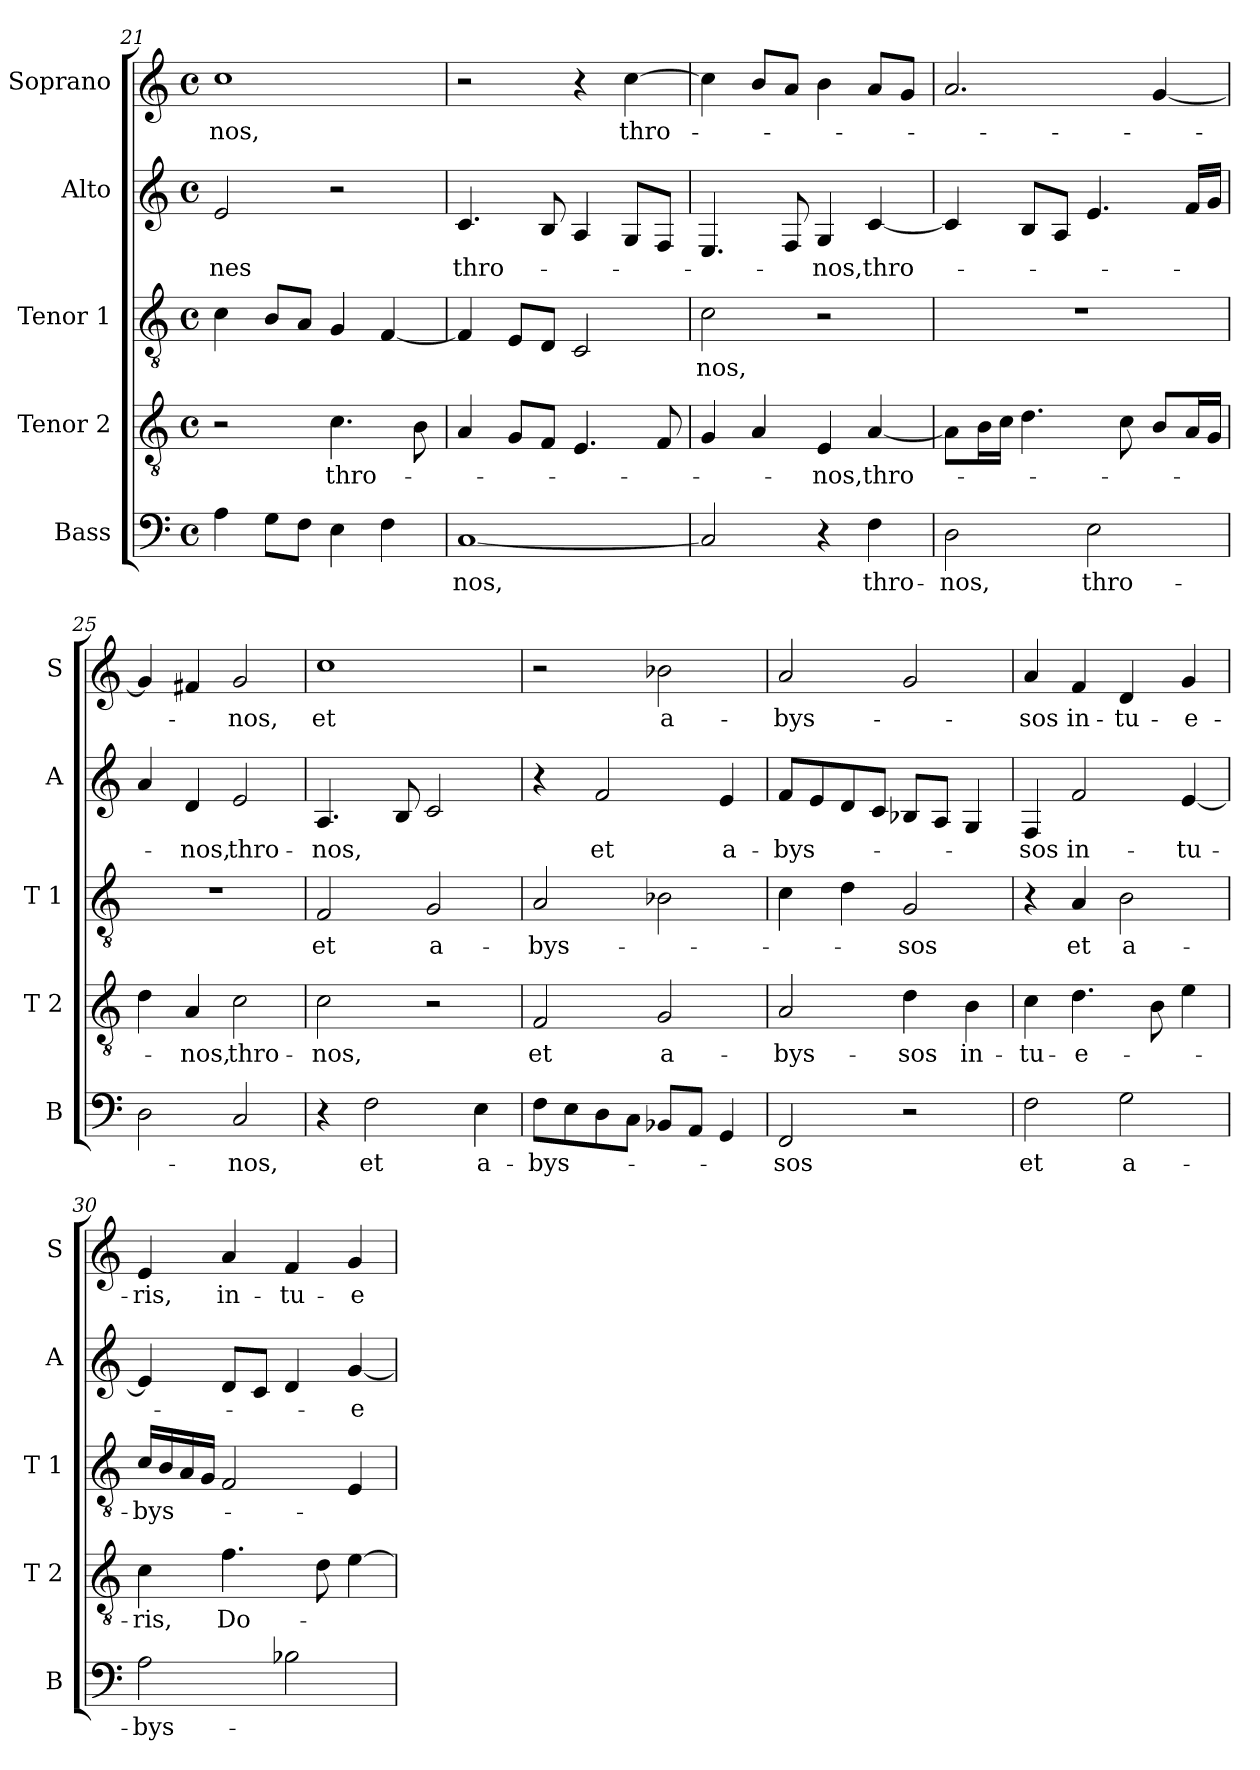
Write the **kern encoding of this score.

**kern	**text	**kern	**text	**kern	**text	**kern	**text	**kern	**text
*part5	*part5	*part4	*part4	*part3	*part3	*part2	*part2	*part1	*part1
*staff5	*staff5	*staff4	*staff4	*staff3	*staff3	*staff2	*staff2	*staff1	*staff1
*I"Bass	*	*I"Tenor 2	*	*I"Tenor 1	*	*I"Alto	*	*I"Soprano	*
*I'B	*	*I'T 2	*	*I'T 1	*	*I'A	*	*I'S	*
*clefF4	*	*clefGv2	*	*clefGv2	*	*clefG2	*	*clefG2	*
*k[]	*	*k[]	*	*k[]	*	*k[]	*	*k[]	*
*C:	*	*C:	*	*C:	*	*C:	*	*C:	*
*M4/4	*	*M4/4	*	*M4/4	*	*M4/4	*	*M4/4	*
*met(c)	*	*met(c)	*	*met(c)	*	*met(c)	*	*met(c)	*
=21	=21	=21	=21	=21	=21	=21	=21	=21	=21
4A\	.	2r	.	4c\	.	2e/	-nes	1cc	-nos,
8G\L	.	.	.	8B/L	.	.	.	.	.
8F\J	.	.	.	8A/J	.	.	.	.	.
4E\	.	4.c\	thro-	4G/	.	2r	.	.	.
4F\	.	.	.	[4F/	.	.	.	.	.
.	.	8B\	.	.	.	.	.	.	.
=22	=22	=22	=22	=22	=22	=22	=22	=22	=22
[1C	-nos,	4A/	.	4F/]	.	4.c/	thro-	2r	.
.	.	8G/L	.	8E/L	.	.	.	.	.
.	.	8F/J	.	8D/J	.	8B/	.	.	.
.	.	4.E/	.	2C/	.	4A/	.	4r	.
.	.	.	.	.	.	8G/L	.	[4cc\	thro-
.	.	8F/	.	.	.	8F/J	.	.	.
=23	=23	=23	=23	=23	=23	=23	=23	=23	=23
2C/]	.	4G/	.	2c\	-nos,	4.E/	.	4cc\]	.
.	.	4A/	.	.	.	.	.	8b/L	.
.	.	.	.	.	.	8F/	.	8a/J	.
4r	.	4E/	-nos,	2r	.	4G/	-nos,	4b\	.
4F\	thro-	[4A/	thro-	.	.	[4c/	thro-	8a/L	.
.	.	.	.	.	.	.	.	8g/J	.
!!LO:LB:g=z
=24	=24	=24	=24	=24	=24	=24	=24	=24	=24
2D\	-nos,	8A\L]	.	1r	.	4c/]	.	2.a/	.
.	.	16B\L	.	.	.	.	.	.	.
.	.	16c\JJ	.	.	.	.	.	.	.
.	.	4.d\	.	.	.	8B/L	.	.	.
.	.	.	.	.	.	8A/J	.	.	.
2E\	thro-	.	.	.	.	4.e/	.	.	.
.	.	8c\	.	.	.	.	.	.	.
.	.	8B/L	.	.	.	.	.	[4g/	.
.	.	16A/L	.	.	.	16f/LL	.	.	.
.	.	16G/JJ	.	.	.	16g/JJ	.	.	.
=25	=25	=25	=25	=25	=25	=25	=25	=25	=25
2D\	.	4d\	.	1r	.	4a/	.	4g/]	.
.	.	4A/	-nos,	.	.	4d/	-nos,	4f#X/	.
2C/	-nos,	2c\	thro-	.	.	2e/	thro-	2g/	-nos,
=26	=26	=26	=26	=26	=26	=26	=26	=26	=26
4r	.	2c\	-nos,	2F/	et	4.A/	-nos,	1cc	et
2F\	et	.	.	.	.	.	.	.	.
.	.	.	.	.	.	8B/	.	.	.
.	.	2r	.	2G/	a-	2c/	.	.	.
4E\	a-	.	.	.	.	.	.	.	.
=27	=27	=27	=27	=27	=27	=27	=27	=27	=27
8F\L	-bys-	2F/	et	2A/	-bys-	4r	.	2r	.
8E\	.	.	.	.	.	.	.	.	.
8D\	.	.	.	.	.	2f/	et	.	.
8C\J	.	.	.	.	.	.	.	.	.
8BB-X/L	.	2G/	a-	2B-X\	.	.	.	2b-X\	a-
8AA/J	.	.	.	.	.	.	.	.	.
4GG/	.	.	.	.	.	4e/	a-	.	.
=28	=28	=28	=28	=28	=28	=28	=28	=28	=28
2FF/	-sos	2A/	-bys-	4c\	.	8f/L	-bys-	2a/	-bys-
.	.	.	.	.	.	8e/	.	.	.
.	.	.	.	4d\	.	8d/	.	.	.
.	.	.	.	.	.	8c/J	.	.	.
2r	.	4d\	-sos	2G/	-sos	8B-X/L	.	2g/	.
.	.	.	.	.	.	8A/J	.	.	.
.	.	4B\	in-	.	.	4G/	.	.	.
!!LO:PB:g=z
=29	=29	=29	=29	=29	=29	=29	=29	=29	=29
2F\	et	4c\	-tu-	4r	.	4F/	-sos	4a/	-sos
.	.	4.d\	-e-	4A/	et	2f/	in-	4f/	in-
2G\	a-	.	.	2B\	a-	.	.	4d/	-tu-
.	.	8B\	.	.	.	.	.	.	.
.	.	4e\	.	.	.	[4e/	-tu-	4g/	-e-
=30	=30	=30	=30	=30	=30	=30	=30	=30	=30
2A\	-bys-	4c\	-ris,	16c/LL	-bys-	4e/]	.	4e/	-ris,
.	.	.	.	16B/	.	.	.	.	.
.	.	.	.	16A/	.	.	.	.	.
.	.	.	.	16G/JJ	.	.	.	.	.
.	.	4.f\	Do-	2F/	.	8d/L	.	4a/	in-
.	.	.	.	.	.	8c/J	.	.	.
2B-X\	.	.	.	.	.	4d/	.	4f/	-tu-
.	.	8d\	.	.	.	.	.	.	.
.	.	[4e\	.	4E/	.	[4g/	-e-	4g/	-e-
=	=	=	=	=	=	=	=	=	=
*-	*-	*-	*-	*-	*-	*-	*-	*-	*-
